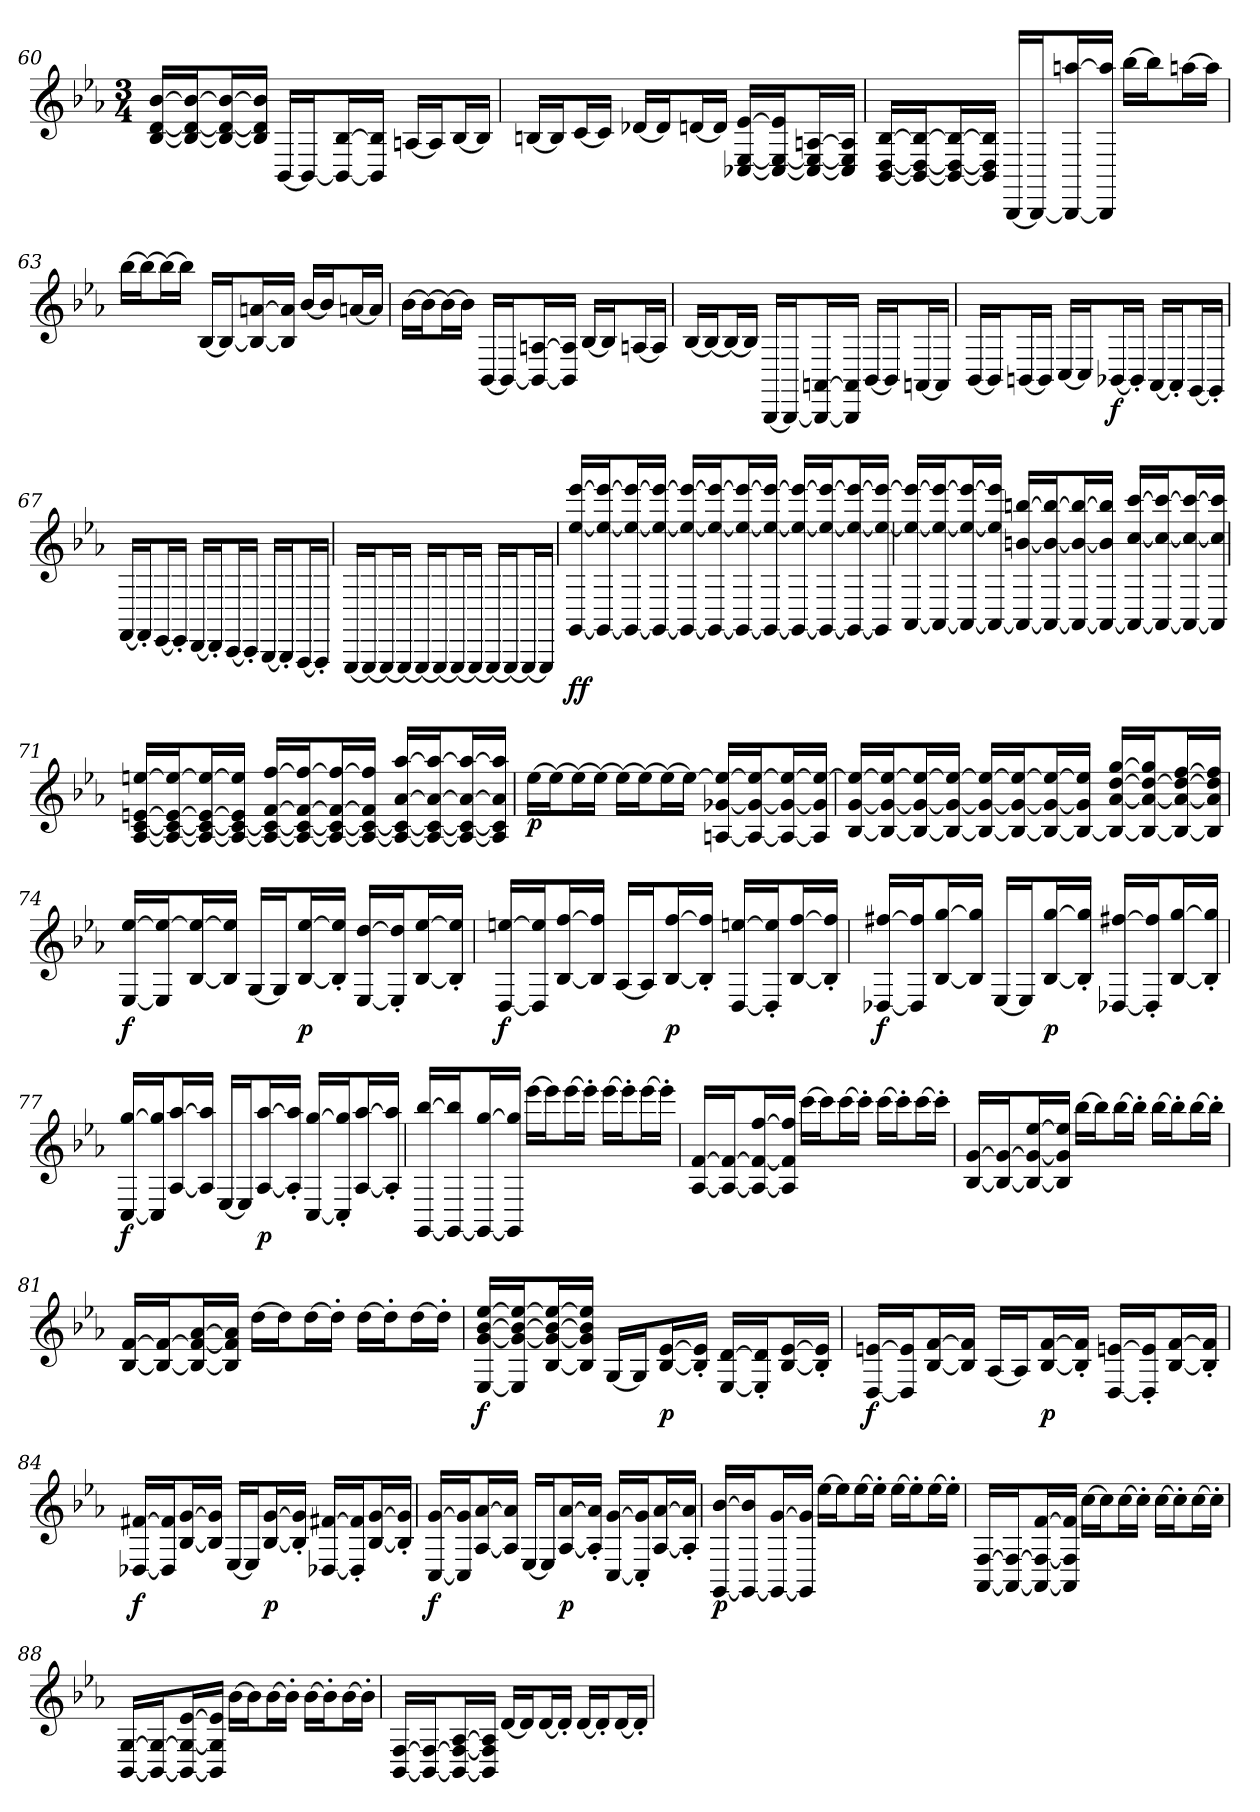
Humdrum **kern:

**kern	**dynam
*part1	*part1
*staff1	*staff1
*clefG2	*
*k[b-e-a-]	*
*M3/4	*
=60	=60
[16B- [16d [16b-LL	.
16B-_ 16d_ 16b-_J	.
16B-_ 16d_ 16b-_L	.
16B-] 16d] 16b-]JJ	.
[16BB-LL	.
16BB-J_	.
16BB-_ [16B-L	.
16BB-] 16B-]JJ	.
[16AnLL	.
16AJ]	.
[16B-L	.
16B-JJ]	.
=61	=61
[16BnLL	.
16BJ]	.
[16cL	.
16cJJ]	.
[16d-XLL	.
16d-J]	.
[16dnL	.
16dJJ]	.
[16C-X [16E- [16e-LL	.
16C-_ 16E-_ 16e-]J	.
16C-_ 16E-_ [16AnL	.
16C-] 16E-] 16A]JJ	.
=62	=62
[16BB- [16D [16B-LL	.
16BB-_ 16D_ 16B-_J	.
16BB-_ 16D_ 16B-_L	.
16BB-] 16D] 16B-]JJ	.
[16BBB-LL	.
16BBB-J_	.
16BBB-_ [16aanL	.
16BBB-] 16aa]JJ	.
[16bb-LL	.
16bb-J]	.
[16aanL	.
16aaJJ]	.
=63	=63
[16bb-LL	.
16bb-J_	.
16bb-L_	.
16bb-JJ]	.
[16B-LL	.
16B-J_	.
16B-_ [16anL	.
16B-] 16a]JJ	.
[16b-LL	.
16b-J]	.
[16anL	.
16aJJ]	.
=64	=64
[16b-LL	.
16b-J_	.
16b-L_	.
16b-JJ]	.
[16BB-LL	.
16BB-J_	.
16BB-_ [16AnL	.
16BB-] 16A]JJ	.
[16B-LL	.
16B-J]	.
[16AnL	.
16AJJ]	.
=65	=65
[16B-LL	.
16B-J_	.
16B-L_	.
16B-JJ]	.
[16BBB-LL	.
16BBB-J_	.
16BBB-_ [16AAnL	.
16BBB-] 16AA]JJ	.
[16BB-LL	.
16BB-J]	.
[16AAnL	.
16AAJJ]	.
=66	=66
[16BB-LL	.
16BB-J]	.
[16BBnL	.
16BBJJ]	.
[16CLL	.
16CJ]	.
[16BB-XL	f
16BB-'JJ]	.
[16AA-LL	.
16AA-'J]	.
[16GGL	.
16GG'JJ]	.
=67	=67
[16FFLL	.
16FF'J]	.
[16EE-L	.
16EE-'JJ]	.
[16DDLL	.
16DD'J]	.
[16CCL	.
16CC'JJ]	.
[16BBB-LL	.
16BBB-'J]	.
[16AAA-L	.
16AAA-'JJ]	.
=68	=68
[16GGGLL	.
16GGGJ_	.
16GGGL_	.
16GGGJJ_	.
16GGGLL_	.
16GGGJ_	.
16GGGL_	.
16GGGJJ_	.
16GGGLL_	.
16GGGJ_	.
16GGGL_	.
16GGGJJ]	.
=69	=69
[16GG [16ee- [16eee-LL	ff
16GG_ 16ee-_ 16eee-_J	.
16GG_ 16ee-_ 16eee-_L	.
16GG_ 16ee-_ 16eee-_JJ	.
16GG_ 16ee-_ 16eee-_LL	.
16GG_ 16ee-_ 16eee-_J	.
16GG_ 16ee-_ 16eee-_L	.
16GG_ 16ee-_ 16eee-_JJ	.
16GG_ 16ee-_ 16eee-_LL	.
16GG_ 16ee-_ 16eee-_J	.
16GG_ 16ee-_ 16eee-_L	.
16GG] 16ee-_ 16eee-_JJ	.
=70	=70
[16AA- 16ee-_ 16eee-_LL	.
16AA-_ 16ee-_ 16eee-_J	.
16AA-_ 16ee-_ 16eee-_L	.
16AA-_ 16ee-] 16eee-]JJ	.
16AA-_ [16bn [16bbnLL	.
16AA-_ 16b_ 16bb_J	.
16AA-_ 16b_ 16bb_L	.
16AA-_ 16b] 16bb]JJ	.
16AA-_ [16cc [16cccLL	.
16AA-_ 16cc_ 16ccc_J	.
16AA-_ 16cc_ 16ccc_L	.
16AA-] 16cc] 16ccc]JJ	.
=71	=71
[16A- [16c [16en [16eenLL	.
16A-_ 16c_ 16e_ 16ee_J	.
16A-_ 16c_ 16e_ 16ee_L	.
16A-_ 16c_ 16e] 16ee]JJ	.
16A-_ 16c_ [16f [16ffLL	.
16A-_ 16c_ 16f_ 16ff_J	.
16A-_ 16c_ 16f_ 16ff_L	.
16A-_ 16c_ 16f] 16ff]JJ	.
16A-_ 16c_ [16a- [16aa-LL	.
16A-_ 16c_ 16a-_ 16aa-_J	.
16A-_ 16c_ 16a-_ 16aa-_L	.
16A-] 16c] 16a-] 16aa-]JJ	.
=72	=72
[16ee-LL	p
16ee-J_	.
16ee-L_	.
16ee-JJ_	.
16ee-LL_	.
16ee-J_	.
16ee-L_	.
16ee-JJ_	.
[16An [16g-X 16ee-_LL	.
16A_ 16g-_ 16ee-_J	.
16A_ 16g-_ 16ee-_L	.
16A] 16g-] 16ee-_JJ	.
=73	=73
[16B- [16g 16ee-_LL	.
16B-_ 16g_ 16ee-_J	.
16B-_ 16g_ 16ee-_L	.
16B-_ 16g_ 16ee-_JJ	.
16B-_ 16g_ 16ee-_LL	.
16B-_ 16g_ 16ee-_J	.
16B-_ 16g_ 16ee-_L	.
16B-_ 16g] 16ee-]JJ	.
16B-_ [16a- [16dd [16ggLL	.
16B-_ 16a-_ 16dd_ 16gg]J	.
16B-_ 16a-_ 16dd_ [16ffL	.
16B-] 16a-] 16dd] 16ff]JJ	.
=74	=74
[16E- [16ee-LL	f
16E-] 16ee-_J	.
[16B- 16ee-_L	.
16B-] 16ee-]JJ	.
[16GLL	.
16GJ]	.
[16B- [16ee-L	p
16B-]' 16ee-]'JJ	.
[16E- [16ddLL	.
16E-]' 16dd]'J	.
[16B- [16ee-L	.
16B-]' 16ee-]'JJ	.
=75	=75
[16D [16eenLL	f
16D] 16ee]J	.
[16B- [16ffL	.
16B-] 16ff]JJ	.
[16A-LL	.
16A-J]	.
[16B- [16ffL	p
16B-]' 16ff]'JJ	.
[16D [16eenLL	.
16D]' 16ee]'J	.
[16B- [16ffL	.
16B-]' 16ff]'JJ	.
=76	=76
[16D-X [16ff#XLL	f
16D-] 16ff#]J	.
[16B- [16ggL	.
16B-] 16gg]JJ	.
[16E-LL	.
16E-J]	.
[16B- [16ggL	p
16B-]' 16gg]'JJ	.
[16D-X [16ff#XLL	.
16D-]' 16ff#]'J	.
[16B- [16ggL	.
16B-]' 16gg]'JJ	.
=77	=77
[16C [16ggLL	f
16C] 16gg]J	.
[16A- [16aa-L	.
16A-] 16aa-]JJ	.
[16E-LL	.
16E-J]	.
[16A- [16aa-L	p
16A-]' 16aa-]'JJ	.
[16C [16ggLL	.
16C]' 16gg]'J	.
[16A- [16aa-L	.
16A-]' 16aa-]'JJ	.
=78	=78
[16GG [16bb-LL	.
16GG_ 16bb-]J	.
16GG_ [16ggL	.
16GG] 16gg]JJ	.
[16eee-LL	.
16eee-J]	.
[16eee-L	.
16eee-'JJ]	.
[16eee-LL	.
16eee-'J]	.
[16eee-L	.
16eee-'JJ]	.
=79	=79
[16A- [16fLL	.
16A-_ 16f_J	.
16A-_ 16f_ [16ffL	.
16A-] 16f] 16ff]JJ	.
[16cccLL	.
16cccJ]	.
[16cccL	.
16ccc'JJ]	.
[16cccLL	.
16ccc'J]	.
[16cccL	.
16ccc'JJ]	.
=80	=80
[16B- [16gLL	.
16B-_ 16g_J	.
16B-_ 16g_ [16ee-L	.
16B-] 16g] 16ee-]JJ	.
[16bb-LL	.
16bb-J]	.
[16bb-L	.
16bb-'JJ]	.
[16bb-LL	.
16bb-'J]	.
[16bb-L	.
16bb-'JJ]	.
=81	=81
[16B- [16fLL	.
16B-_ 16f_J	.
16B-_ 16f_ [16a-L	.
16B-] 16f] 16a-]JJ	.
[16ddLL	.
16ddJ]	.
[16ddL	.
16dd'JJ]	.
[16ddLL	.
16dd'J]	.
[16ddL	.
16dd'JJ]	.
=82	=82
[16E- [16g [16b- [16ee-LL	f
16E-] 16g_ 16b-_ 16ee-_J	.
[16B- 16g_ 16b-_ 16ee-_L	.
16B-] 16g] 16b-] 16ee-]JJ	.
[16GLL	.
16GJ]	.
[16B- [16e-L	p
16B-]' 16e-]'JJ	.
[16E- [16dLL	.
16E-]' 16d]'J	.
[16B- [16e-L	.
16B-]' 16e-]'JJ	.
=83	=83
[16D [16enLL	f
16D] 16e]J	.
[16B- [16fL	.
16B-] 16f]JJ	.
[16A-LL	.
16A-J]	.
[16B- [16fL	p
16B-]' 16f]'JJ	.
[16D [16enLL	.
16D]' 16e]'J	.
[16B- [16fL	.
16B-]' 16f]'JJ	.
=84	=84
[16D-X [16f#XLL	f
16D-] 16f#]J	.
[16B- [16gL	.
16B-] 16g]JJ	.
[16E-LL	.
16E-J]	.
[16B- [16gL	p
16B-]' 16g]'JJ	.
[16D-X [16f#XLL	.
16D-]' 16f#]'J	.
[16B- [16gL	.
16B-]' 16g]'JJ	.
=85	=85
[16C [16gLL	f
16C] 16g]J	.
[16A- [16a-L	.
16A-] 16a-]JJ	.
[16E-LL	.
16E-J]	.
[16A- [16a-L	p
16A-]' 16a-]'JJ	.
[16C [16gLL	.
16C]' 16g]'J	.
[16A- [16a-L	.
16A-]' 16a-]'JJ	.
=86	=86
[16GG [16b-LL	p
16GG_ 16b-]J	.
16GG_ [16gL	.
16GG] 16g]JJ	.
[16ee-LL	.
16ee-J]	.
[16ee-L	.
16ee-'JJ]	.
[16ee-LL	.
16ee-'J]	.
[16ee-L	.
16ee-'JJ]	.
=87	=87
[16AA- [16FLL	.
16AA-_ 16F_J	.
16AA-_ 16F_ [16fL	.
16AA-] 16F] 16f]JJ	.
[16ccLL	.
16ccJ]	.
[16ccL	.
16cc'JJ]	.
[16ccLL	.
16cc'J]	.
[16ccL	.
16cc'JJ]	.
=88	=88
[16BB- [16GLL	.
16BB-_ 16G_J	.
16BB-_ 16G_ [16e-L	.
16BB-] 16G] 16e-]JJ	.
[16b-LL	.
16b-J]	.
[16b-L	.
16b-'JJ]	.
[16b-LL	.
16b-'J]	.
[16b-L	.
16b-'JJ]	.
=89	=89
[16BB- [16FLL	.
16BB-_ 16F_J	.
16BB-_ 16F_ [16A-L	.
16BB-] 16F] 16A-]JJ	.
[16dLL	.
16dJ]	.
[16dL	.
16d'JJ]	.
[16dLL	.
16d'J]	.
[16dL	.
16d'JJ]	.
=	=
*-	*-
